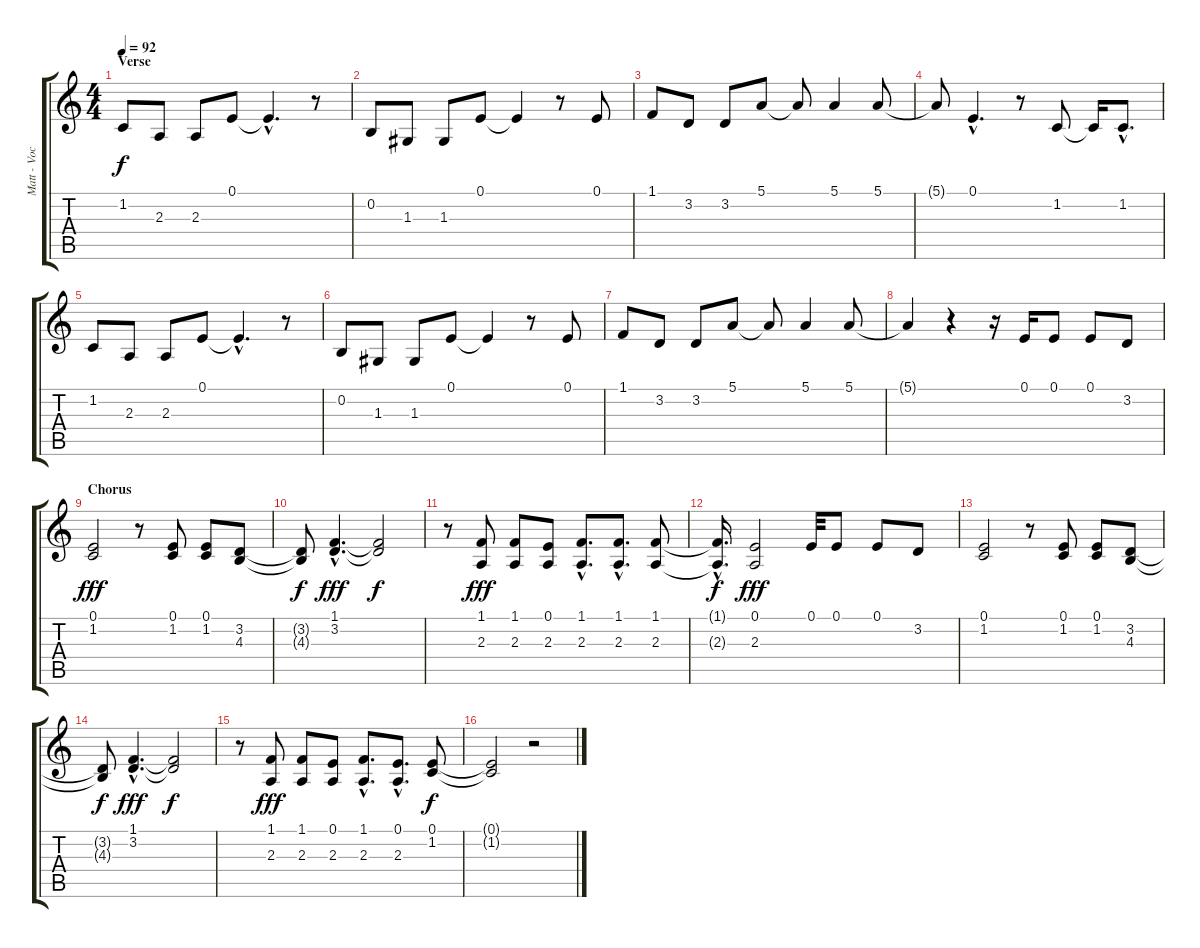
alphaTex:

\track ("Matt - Vocals" "Matt - Voc") {instrument cello}
\staff {score tabs}
\tuning (E4 B3 G3 D3 A2 E2) {hide}
\ts (4 4)
\section ("" "Verse")
\tempo 92
\clef g2
\ks c
1.2.8{dy f} 2.3.8 2.3.8 0.1.8 0.1{hac t}.4{d} r.8 |
0.2.8 1.3.8 1.3.8 0.1.8 0.1{t}.4 r.8 0.1.8 |
1.1.8 3.2.8 3.2.8 5.1.8 5.1{t}.8 5.1.4 5.1.8 |
5.1{t}.8 0.1{hac}.4{d} r.8 1.2.8 1.2{t}.16 1.2{hac}.8{d} |
1.2.8 2.3.8 2.3.8 0.1.8 0.1{hac t}.4{d} r.8 |
0.2.8 1.3.8 1.3.8 0.1.8 0.1{t}.4 r.8 0.1.8 |
1.1.8 3.2.8 3.2.8 5.1.8 5.1{t}.8 5.1.4 5.1.8 |
5.1{t}.4 r.4 r.16 0.1.16 0.1.8 0.1.8 3.2.8 |
\section ("" "Chorus")
(0.1 1.2).2{dy fff volume 13} r.8 (0.1 1.2).8 (0.1 1.2).8 (3.2 4.3).8 |
(3.2{t} 4.3{t}).8{dy f} (1.1{hac} 3.2{hac}).4{d dy fff} (1.1{t} 3.2{t}).2{dy f} |
r.8 (1.1 2.3).8{dy fff} (1.1 2.3).8 (0.1 2.3).8 (1.1{hac} 2.3{hac}).8{d} (1.1{hac} 2.3{hac}).8{d} (1.1 2.3).8 |
(1.1{hac t} 2.3{hac t}).16{d dy f} (0.1 2.3).2{dy fff} 0.1.32 0.1.8 0.1.8 3.2.8 |
(0.1 1.2).2 r.8 (0.1 1.2).8 (0.1 1.2).8 (3.2 4.3).8 |
(3.2{t} 4.3{t}).8{dy f} (1.1{hac} 3.2{hac}).4{d dy fff} (1.1{t} 3.2{t}).2{dy f} |
r.8 (1.1 2.3).8{dy fff} (1.1 2.3).8 (0.1 2.3).8 (1.1{hac} 2.3{hac}).8{d} (0.1{hac} 2.3{hac}).8{d} (0.1 1.2).8{dy f} |
(0.1{t} 1.2{t}).2 r.2
